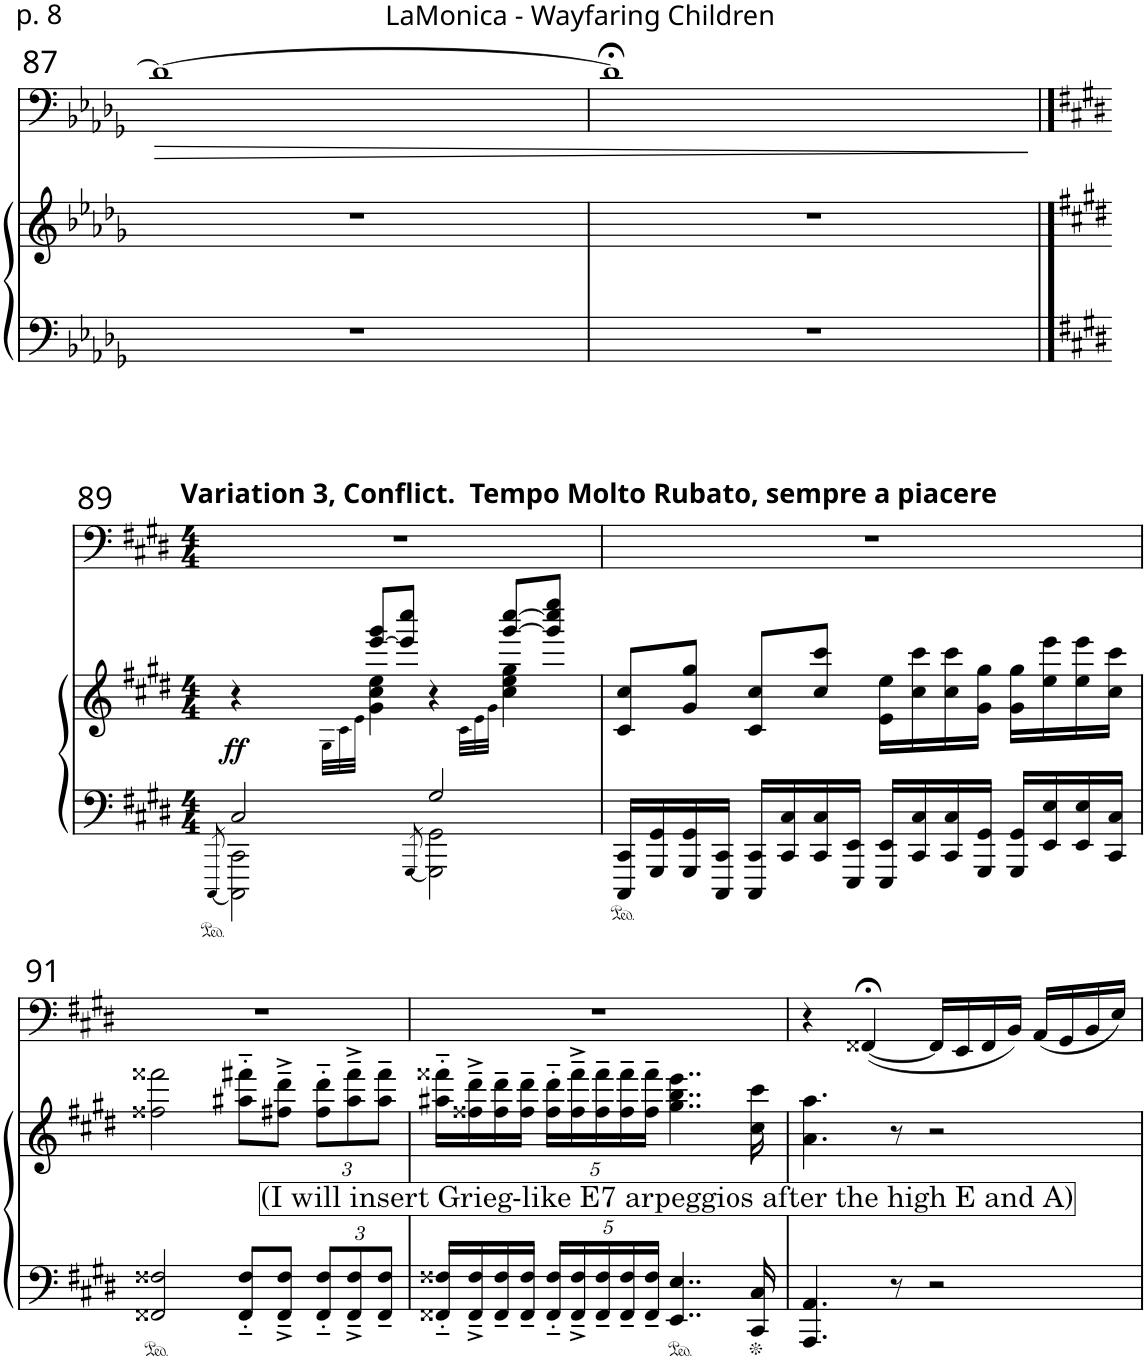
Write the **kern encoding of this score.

**kern	**kern	**dynam	**kern	**dynam
*part2	*part2	*part2	*part1	*part1
*staff3	*staff2	*staff2/3	*staff1	*staff1
*I"Piano	*	*	*I"Bassoon	*
*I'Pno	*	*	*I'Bsn	*
!!LO:PB:g=z
*clefF4	*clefG2	*	*clefF4	*
*k[b-e-a-d-g-]	*k[b-e-a-d-g-]	*	*k[b-e-a-d-g-]	*
*M4/4	*M4/4	*	*M4/4	*
=87	=87	=87	=87	=87
!	!	!	!	!LO:HP:b
1r	1r	.	1d-_	>
=88	=88	=88	=88	=88
1r	1r	.	1d-;<]	.
.	.	.	.	]
!!LO:LB:g=z
==89	==89	==89	==89	==89
*k[f#c#g#d#]	*k[f#c#g#d#]	*	*k[f#c#g#d#]	*
*M4/4	*M4/4	*	*M4/4	*
*^	*	*	*	*
.	8qCCC#/	.	.	.	.
*	*	*^	*	*	*
!	!	!	!	!	!LO:TX:a:B:t=Variation 3, Conflict.  Tempo Molto Rubato, sempre a piacere	!
!	!	!	!	!LO:DY:b	!	!
2C#/	2CCC#\ 2CC#\	4r	4ryy	ff	1r	.
.	.	.	32qG#\LLL	.	.	.
.	.	.	32qc#\	.	.	.
.	.	.	32qe\JJJ	.	.	.
.	.	[8eee/ 8ggg#/L	4g#\ 4cc#\ 4ee\	.	.	.
.	.	8eee/] 8cccc#/J	.	.	.	.
.	8qGGG#/	.	.	.	.	.
2G#/	2GGG#\ 2GG#\	4r	4ryy	.	.	.
.	.	.	32qc#\LLL	.	.	.
.	.	.	32qe\	.	.	.
.	.	.	32qg#\JJJ	.	.	.
.	.	[8ggg#/ [8cccc#/L	4cc#\ 4ee\ 4gg#\	.	.	.
.	.	8ggg#/] 8cccc#/] 8eeee/J	.	.	.	.
*v	*v	*	*	*	*	*
*	*v	*v	*	*	*
=90	=90	=90	=90	=90
16CCC#/ 16CC#/LL	8c#/ 8cc#/L	.	1r	.
16GGG#/ 16GG#/	.	.	.	.
16GGG#/ 16GG#/	8g#/ 8gg#/J	.	.	.
16CCC#/ 16CC#/JJ	.	.	.	.
16CCC#/ 16CC#/LL	8c#/ 8cc#/L	.	.	.
16CC#/ 16C#/	.	.	.	.
16CC#/ 16C#/	8cc#/ 8ccc#/J	.	.	.
16EEE/ 16EE/JJ	.	.	.	.
16EEE/ 16EE/LL	16e\ 16ee\LL	.	.	.
16CC#/ 16C#/	16cc#\ 16ccc#\	.	.	.
16CC#/ 16C#/	16cc#\ 16ccc#\	.	.	.
16GGG#/ 16GG#/JJ	16g#\ 16gg#\JJ	.	.	.
16GGG#/ 16GG#/LL	16g#\ 16gg#\LL	.	.	.
16EE/ 16E/	16ee\ 16eee\	.	.	.
16EE/ 16E/	16ee\ 16eee\	.	.	.
16CC#/ 16C#/JJ	16cc#\ 16ccc#\JJ	.	.	.
!!LO:LB:g=z
=91	=91	=91	=91	=91
2FF##X/ 2F##X/	2ff##X\ 2fff##X\	.	1r	.
8FF##/'~ 8F##/'~L	8aa#X\'~ 8fff#X\'~L	.	.	.
8FF##/~^ 8F##/~^J	8ff#X\~^ 8ddd#\~^J	.	.	.
*Xbrackettup	*Xbrackettup	*	*	*
12FF##/'~ 12F##/'~L	12ff#\'~ 12ddd#\'~L	.	.	.
12FF##/~^ 12F##/~^	12aa#\~^ 12fff#\~^	.	.	.
12FF##/~ 12F##/~J	12aa#\~ 12fff#\~J	.	.	.
=92	=92	=92	=92	=92
16FF##X/'~ 16F##X/'~LL	16aa#X\'~ 16fff##X\'~LL	.	1r	.
16FF##/~^ 16F##/~^	16ff##X\~^ 16ddd#\~^	.	.	.
16FF##/~ 16F##/~	16ff##\~ 16ddd#\~	.	.	.
16FF##/~ 16F##/~JJ	16ff##\~ 16ddd#\~JJ	.	.	.
20FF##/'~ 20F##/'~LL	20ff##\'~ 20ddd#\'~LL	.	.	.
20FF##/~^ 20F##/~^	20ff##\~^ 20fff##\~^	.	.	.
20FF##/~ 20F##/~	20ff##\~ 20fff##\~	.	.	.
20FF##/~ 20F##/~	20ff##\~ 20fff##\~	.	.	.
20FF##/~ 20F##/~JJ	20ff##\~ 20fff##\~JJ	.	.	.
!LO:TX:a:t=(I will insert Grieg-like E7 arpeggios after the high E and A)	!	!	!	!
4..EE/ 4..E/	4..gg#\ 4..bb\ 4..eee\	.	.	.
16CC#/ 16C#/	16cc#\ 16ccc#\	.	.	.
=93	=93	=93	=93	=93
4.AAA/ 4.AA/	4.a\ 4.aa\	.	4r	.
.	.	.	([4FF##X;</	.
8r	8r	.	.	.
2r	2r	.	16FF##/LL]	.
.	.	.	16EE/	.
.	.	.	16FF##/	.
.	.	.	16BB/JJ)	.
.	.	.	(16AA/LL	.
.	.	.	16GG#/	.
.	.	.	16BB/	.
.	.	.	16E/JJ)	.
=	=	=	=	=
*-	*-	*-	*-	*-
